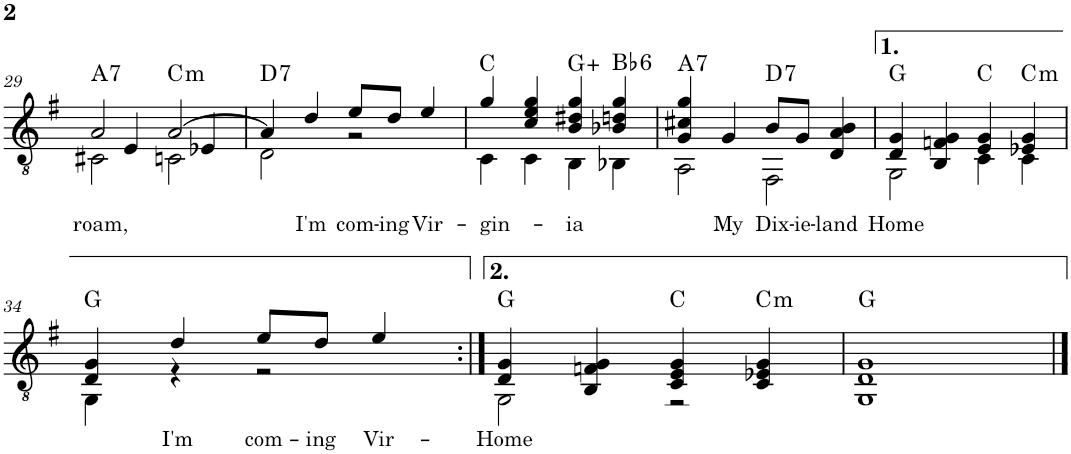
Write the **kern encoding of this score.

**kern	**text	**harte
*part1	*part1	*part1
*staff1	*staff1	*
*I"Classical Guitar	*	*
*I'Guit.	*	*
!!LO:PB:g=z
*clefGv2	*	*
*k[f#]	*	*
*G:	*	*
*M4/4	*	*
=29	=29	=29
!	!LO:LY:b	!LO:H:kt=7
*^	*	*
*	*^	*	*
2A/	2C#X\	4ryy	roam,	A:7
.	.	4E/	.	.
!	!	!	!	!LO:H:kt=m
[2A/	2Cn\	4ryy	.	C:min
.	.	4E-X/	.	.
=30	=30	=30	=30	=30
!	!	!	!	!LO:H:kt=7
*	*v	*v	*	*
4A/]	2D\	.	D:7
!	!	!LO:LY:b	!
4d/	.	I'm	.
!	!	!LO:LY:b	!
8e/L	2r	com-	.
!	!	!LO:LY:b	!
8d/J	.	-ing	.
!	!	!LO:LY:b	!
4e/	.	Vir-	.
=31	=31	=31	=31
!	!	!LO:LY:b	!
4g/	4C\	-gin-	C:maj
4c/ 4e/ 4g/	4C\	.	.
!	!	!LO:LY:b	!
4B/ 4d#X/ 4g/	4BB\	ia	G:aug
!	!	!	!LO:H:kt=6
4B-X/ 4dn/ 4g/	4BB-X\	.	Bb:maj6
=32	=32	=32	=32
!	!	!	!LO:H:kt=7
4G/ 4c#X/ 4g/	2AA\	.	A:7
!	!	!LO:LY:b	!
4G/	.	My	.
!	!	!LO:LY:b	!LO:H:kt=7
8B/L	2FF#\	Dix-	D:7
!	!	!LO:LY:b	!
8G/J	.	-ie-	.
!	!	!LO:LY:b	!
4D/ 4A/ 4B/	.	-land	.
=33	=33	=33	=33
!	!	!LO:LY:b	!
4D/ 4G/	2GG\	Home	G:maj
4BB/ 4Fn/ 4G/	.	.	.
4E/ 4G/	4C\	.	C:maj
!	!	!	!LO:H:kt=m
4E-X/ 4G/	4C\	.	C:min
!!LO:LB:g=z	!!
=34	=34	=34	=34
4D/ 4G/	4GG\	.	G:maj
!	!	!LO:LY:b	!
4d/	4r	I'm	.
!	!	!LO:LY:b	!
8e/L	2r	com-	.
!	!	!LO:LY:b	!
8d/J	.	-ing	.
!	!	!LO:LY:b	!
4e/	.	Vir-	.
=35:|!	=35:|!	=35:|!	=35:|!
!	!	!LO:LY:b	!
4D/ 4G/	2GG\	Home	G:maj
4BB/ 4Fn/ 4G/	.	.	.
4C/ 4E/ 4G/	2r	.	C:maj
!	!	!	!LO:H:kt=m
4C/ 4E-X/ 4G/	.	.	C:min
=36	=36	=36	=36
1D 1G	1GG	.	G:maj
*v	*v	*	*
==	==	==
*-	*-	*-
